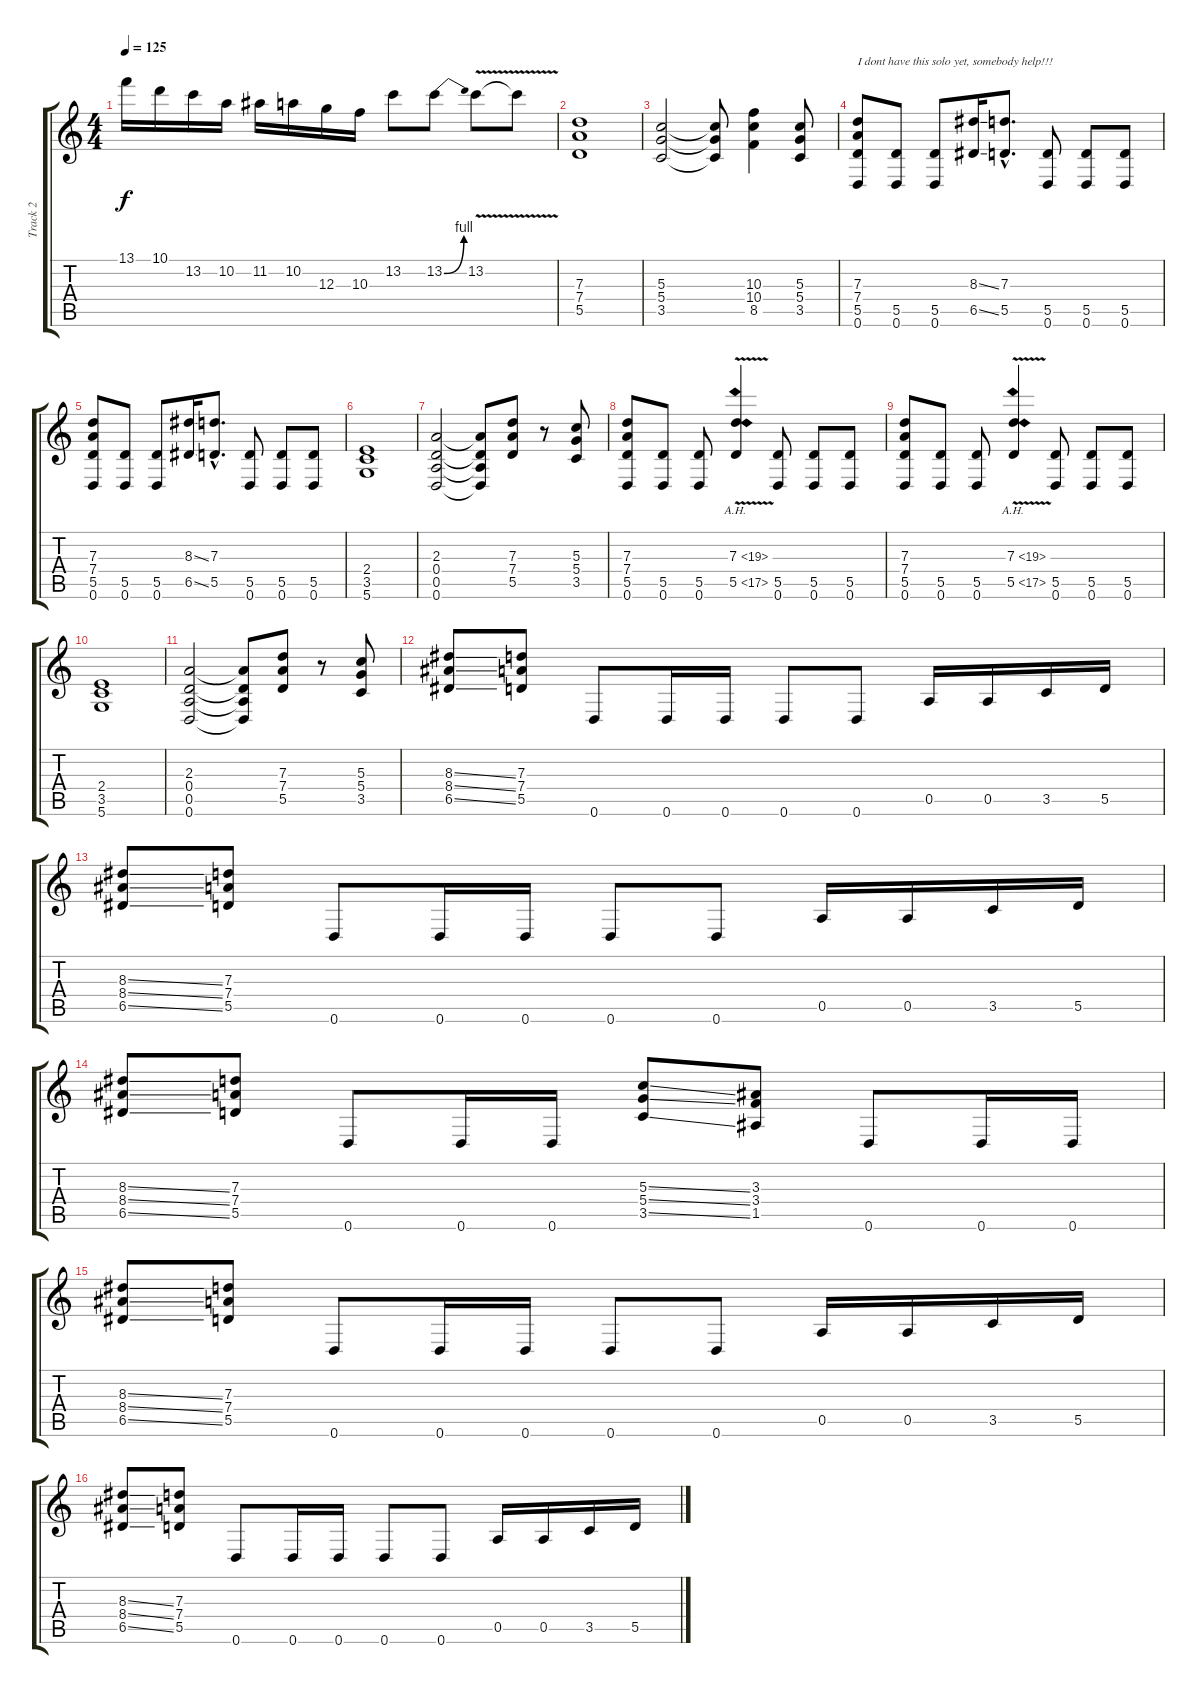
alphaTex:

\track ("Track 2" "Track 2") {instrument distortionguitar}
\staff {score tabs}
\tuning (E4 B3 G3 D3 A2 D2) {hide}
\ts (4 4)
\tempo 125
\clef g2
\ks c
13.1.16{dy f} 10.1.16 13.2.16 10.2.16 11.2.16 10.2.16 12.3.16 10.3.16 13.2.8 13.2{be (bend 0 0 60 4)}.8 13.2{v}.8 13.2{t}.8 |
(7.3 7.4 5.5).1 |
(5.3 5.4 3.5).2 (5.3{t} 5.4{t} 3.5{t}).8 (10.3 10.4 8.5).4 (5.3 5.4 3.5).8 |
(7.3 7.4 5.5 0.6).8{txt "I dont have this solo yet, somebody help!!!"} (5.5 0.6).8 (5.5 0.6).8 (8.3{ss} 6.5{ss}).16 (7.3{hac} 5.5{hac}).8{d} (5.5 0.6).8 (5.5 0.6).8 (5.5 0.6).8 |
(7.3 7.4 5.5 0.6).8 (5.5 0.6).8 (5.5 0.6).8 (8.3{ss} 6.5{ss}).16 (7.3{hac} 5.5{hac}).8{d} (5.5 0.6).8 (5.5 0.6).8 (5.5 0.6).8 |
(2.4 3.5 5.6).1 |
(2.3 0.4 0.5 0.6).2 (2.3{t} 0.4{t} 0.5{t} 0.6{t}).8 (7.3 7.4 5.5).8 r.8 (5.3 5.4 3.5).8 |
(7.3 7.4 5.5 0.6).8 (5.5 0.6).8 (5.5 0.6).8 (7.3{ah 12} 5.5{ah 12 v}).4 (5.5 0.6).8{instrument distortionguitar} (5.5 0.6).8 (5.5 0.6).8 |
(7.3 7.4 5.5 0.6).8 (5.5 0.6).8 (5.5 0.6).8 (7.3{ah 12} 5.5{ah 12 v}).4 (5.5 0.6).8{instrument distortionguitar} (5.5 0.6).8 (5.5 0.6).8 |
(2.4 3.5 5.6).1 |
(2.3 0.4 0.5 0.6).2 (2.3{t} 0.4{t} 0.5{t} 0.6{t}).8 (7.3 7.4 5.5).8 r.8 (5.3 5.4 3.5).8 |
(8.3{ss} 8.4{ss} 6.5{ss}).8 (7.3 7.4 5.5).8 0.6.8 0.6.16 0.6.16 0.6.8 0.6.8 0.5.16 0.5.16 3.5.16 5.5.16 |
(8.3{ss} 8.4{ss} 6.5{ss}).8 (7.3 7.4 5.5).8 0.6.8 0.6.16 0.6.16 0.6.8 0.6.8 0.5.16 0.5.16 3.5.16 5.5.16 |
(8.3{ss} 8.4{ss} 6.5{ss}).8 (7.3 7.4 5.5).8 0.6.8 0.6.16 0.6.16 (5.3{ss} 5.4{ss} 3.5{ss}).8 (3.3 3.4 1.5).8 0.6.8 0.6.16 0.6.16 |
(8.3{ss} 8.4{ss} 6.5{ss}).8 (7.3 7.4 5.5).8 0.6.8 0.6.16 0.6.16 0.6.8 0.6.8 0.5.16 0.5.16 3.5.16 5.5.16 |
(8.3{ss} 8.4{ss} 6.5{ss}).8 (7.3 7.4 5.5).8 0.6.8 0.6.16 0.6.16 0.6.8 0.6.8 0.5.16 0.5.16 3.5.16 5.5.16
